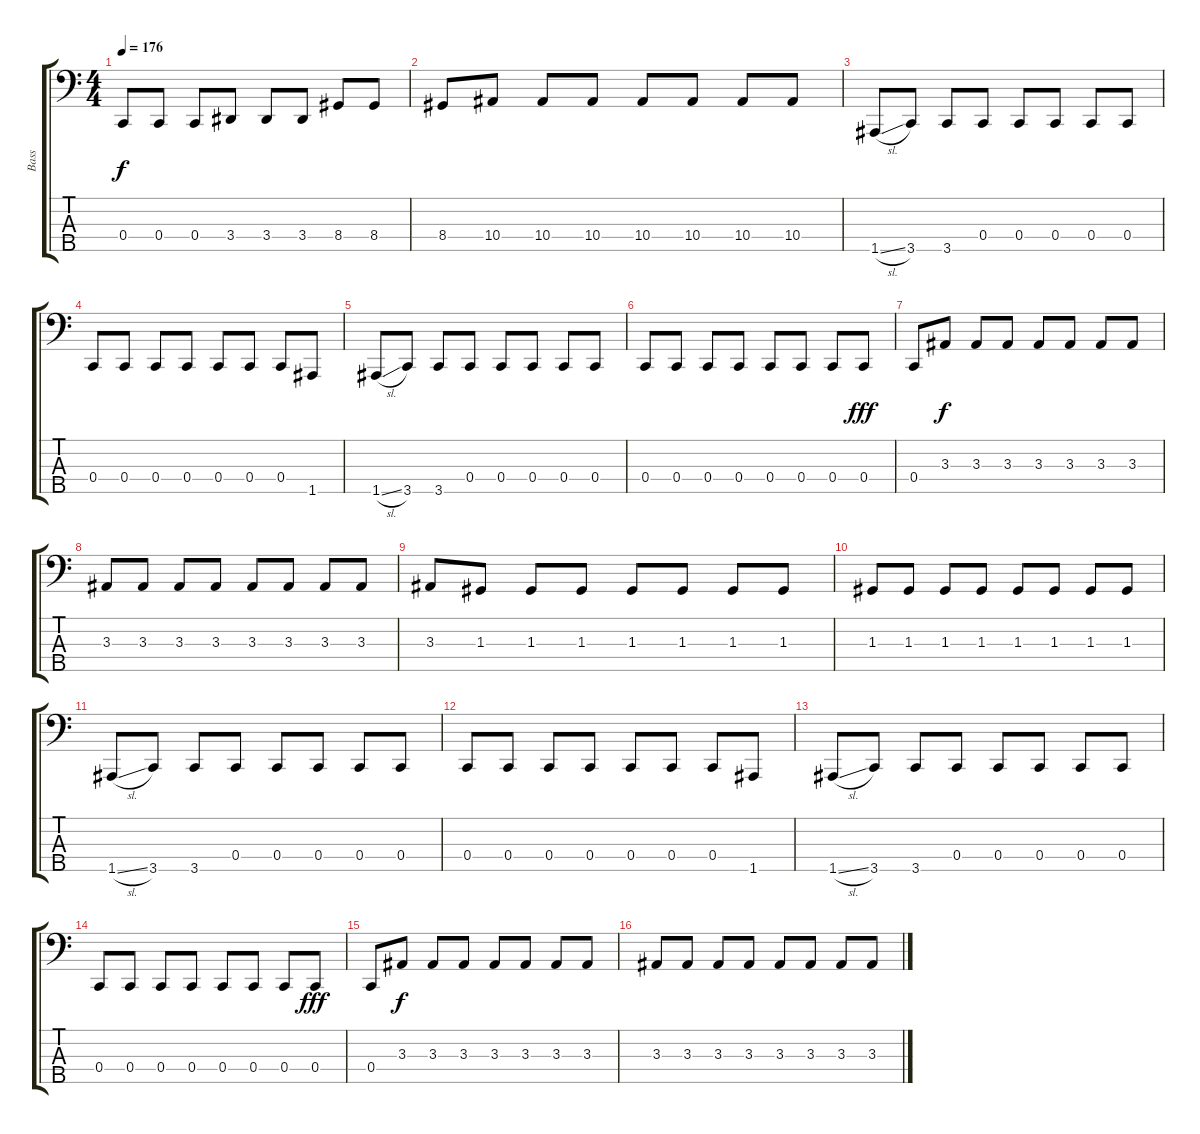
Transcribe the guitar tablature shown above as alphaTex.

\track ("Bass" "Bass") {instrument electricbassfinger}
\staff {score tabs}
\tuning (F2 C2 G1 C1 A0) {hide}
\ts (4 4)
\tempo 176
\clef f4
\ks c
0.4.8{dy f} 0.4.8 0.4.8 3.4.8 3.4.8 3.4.8 8.4.8 8.4.8 |
8.4.8 10.4.8 10.4.8 10.4.8 10.4.8 10.4.8 10.4.8 10.4.8 |
1.5{sl}.8 3.5.8 3.5.8 0.4.8 0.4.8 0.4.8 0.4.8 0.4.8 |
0.4.8 0.4.8 0.4.8 0.4.8 0.4.8 0.4.8 0.4.8 1.5.8 |
1.5{sl}.8 3.5.8 3.5.8 0.4.8 0.4.8 0.4.8 0.4.8 0.4.8 |
0.4.8 0.4.8 0.4.8 0.4.8 0.4.8 0.4.8 0.4.8 0.4.8{dy fff} |
0.4.8 3.3.8{dy f} 3.3.8 3.3.8 3.3.8 3.3.8 3.3.8 3.3.8 |
3.3.8 3.3.8 3.3.8 3.3.8 3.3.8 3.3.8 3.3.8 3.3.8 |
3.3.8 1.3.8 1.3.8 1.3.8 1.3.8 1.3.8 1.3.8 1.3.8 |
1.3.8 1.3.8 1.3.8 1.3.8 1.3.8 1.3.8 1.3.8 1.3.8 |
1.5{sl}.8 3.5.8 3.5.8 0.4.8 0.4.8 0.4.8 0.4.8 0.4.8 |
0.4.8 0.4.8 0.4.8 0.4.8 0.4.8 0.4.8 0.4.8 1.5.8 |
1.5{sl}.8 3.5.8 3.5.8 0.4.8 0.4.8 0.4.8 0.4.8 0.4.8 |
0.4.8 0.4.8 0.4.8 0.4.8 0.4.8 0.4.8 0.4.8 0.4.8{dy fff} |
0.4.8 3.3.8{dy f} 3.3.8 3.3.8 3.3.8 3.3.8 3.3.8 3.3.8 |
3.3.8 3.3.8 3.3.8 3.3.8 3.3.8 3.3.8 3.3.8 3.3.8
